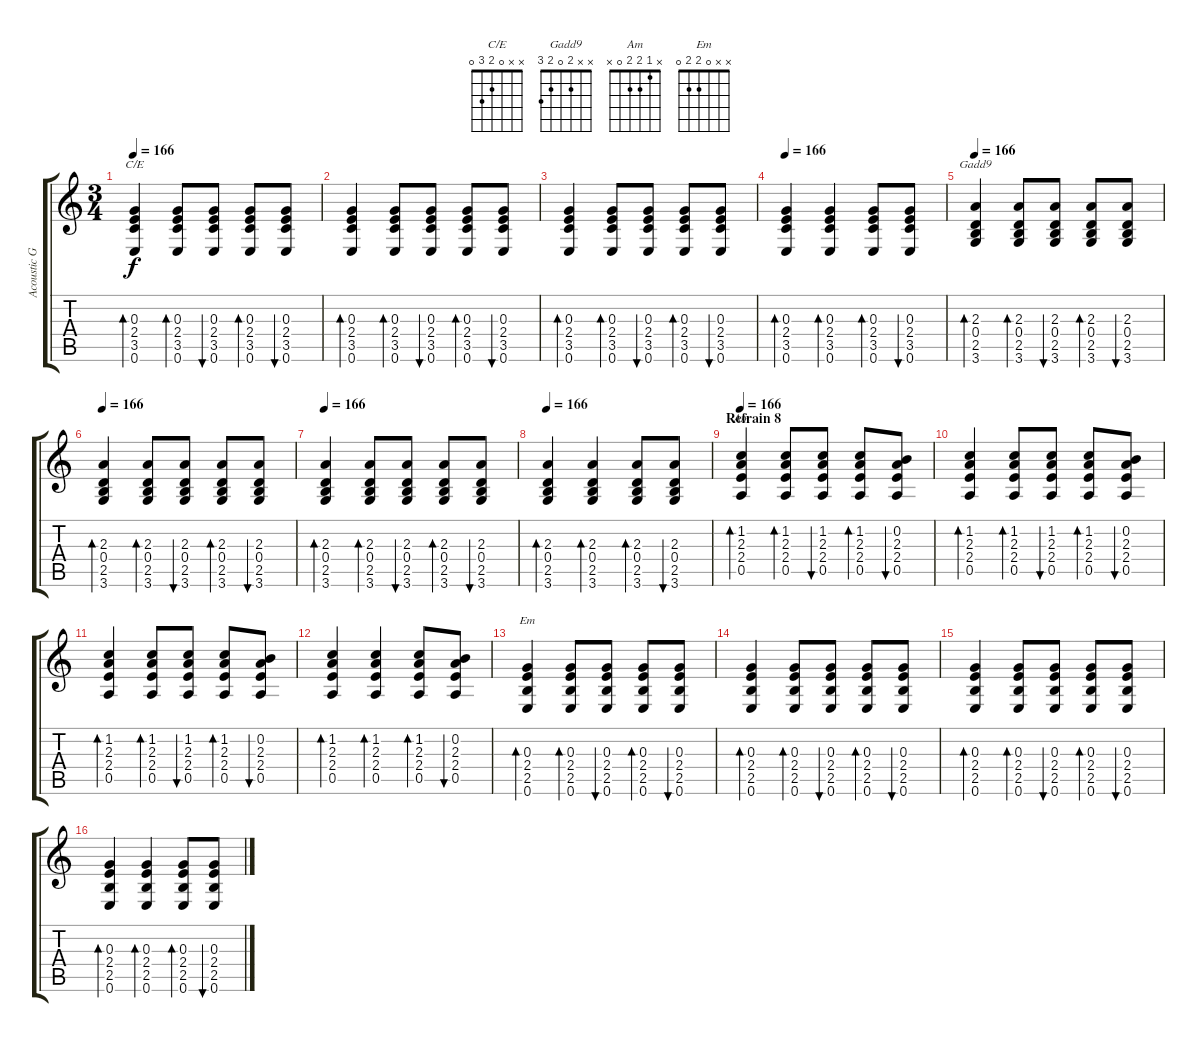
\track ("Acoustic Guitar" "Acoustic G") {instrument acousticguitarsteel}
\staff {score tabs}
\tuning (E4 B3 G3 D3 A2 E2) {hide}
\chord ("C/E" x x 0 2 3 0)
\chord ("Gadd9" x x 2 0 2 3)
\chord ("Am" x 1 2 2 0 x)
\chord ("Em" x x 0 2 2 0)
\ts (3 4)
\tempo 166
\clef g2
\ks c
(0.3 2.4 3.5 0.6).4{bd 30 ch "C/E" dy f} (0.3 2.4 3.5 0.6).8{bd 30} (0.3 2.4 3.5 0.6).8{bu 30} (0.3 2.4 3.5 0.6).8{bd 30} (0.3 2.4 3.5 0.6).8{bu 30} |
(0.3 2.4 3.5 0.6).4{bd 30} (0.3 2.4 3.5 0.6).8{bd 30} (0.3 2.4 3.5 0.6).8{bu 30} (0.3 2.4 3.5 0.6).8{bd 30} (0.3 2.4 3.5 0.6).8{bu 30} |
(0.3 2.4 3.5 0.6).4{bd 30} (0.3 2.4 3.5 0.6).8{bd 30} (0.3 2.4 3.5 0.6).8{bu 30} (0.3 2.4 3.5 0.6).8{bd 30} (0.3 2.4 3.5 0.6).8{bu 30} |
\tempo 166
(0.3 2.4 3.5 0.6).4{bd 30} (0.3 2.4 3.5 0.6).4{bd 30} (0.3 2.4 3.5 0.6).8{bd 30} (0.3 2.4 3.5 0.6).8{bu 30} |
\tempo 166
(2.3 0.4 2.5 3.6).4{bd 30 ch "Gadd9"} (2.3 0.4 2.5 3.6).8{bd 30} (2.3 0.4 2.5 3.6).8{bu 30} (2.3 0.4 2.5 3.6).8{bd 30} (2.3 0.4 2.5 3.6).8{bu 30} |
\tempo 166
(2.3 0.4 2.5 3.6).4{bd 30} (2.3 0.4 2.5 3.6).8{bd 30} (2.3 0.4 2.5 3.6).8{bu 30} (2.3 0.4 2.5 3.6).8{bd 30} (2.3 0.4 2.5 3.6).8{bu 30} |
\tempo 166
(2.3 0.4 2.5 3.6).4{bd 30} (2.3 0.4 2.5 3.6).8{bd 30} (2.3 0.4 2.5 3.6).8{bu 30} (2.3 0.4 2.5 3.6).8{bd 30} (2.3 0.4 2.5 3.6).8{bu 30} |
\tempo 166
(2.3 0.4 2.5 3.6).4{bd 30} (2.3 0.4 2.5 3.6).4{bd 30} (2.3 0.4 2.5 3.6).8{bd 30} (2.3 0.4 2.5 3.6).8{bu 30} |
\section ("" "Refrain 8")
\tempo 166
(1.2 2.3 2.4 0.5).4{bd 60 ch "Am"} (1.2 2.3 2.4 0.5).8{bd 30} (1.2 2.3 2.4 0.5).8{bu 30} (1.2 2.3 2.4 0.5).8{bd 30} (0.2 2.3 2.4 0.5).8{bu 30} |
(1.2 2.3 2.4 0.5).4{bd 60} (1.2 2.3 2.4 0.5).8{bd 30} (1.2 2.3 2.4 0.5).8{bu 30} (1.2 2.3 2.4 0.5).8{bd 30} (0.2 2.3 2.4 0.5).8{bu 30} |
(1.2 2.3 2.4 0.5).4{bd 60} (1.2 2.3 2.4 0.5).8{bd 30} (1.2 2.3 2.4 0.5).8{bu 30} (1.2 2.3 2.4 0.5).8{bd 30} (0.2 2.3 2.4 0.5).8{bu 30} |
(1.2 2.3 2.4 0.5).4{bd 60} (1.2 2.3 2.4 0.5).4{bd 30} (1.2 2.3 2.4 0.5).8{bd 30} (0.2 2.3 2.4 0.5).8{bu 30} |
(0.3 2.4 2.5 0.6).4{bd 30 ch "Em"} (0.3 2.4 2.5 0.6).8{bd 30} (0.3 2.4 2.5 0.6).8{bu 30} (0.3 2.4 2.5 0.6).8{bd 30} (0.3 2.4 2.5 0.6).8{bu 30} |
(0.3 2.4 2.5 0.6).4{bd 30} (0.3 2.4 2.5 0.6).8{bd 30} (0.3 2.4 2.5 0.6).8{bu 30} (0.3 2.4 2.5 0.6).8{bd 30} (0.3 2.4 2.5 0.6).8{bu 30} |
(0.3 2.4 2.5 0.6).4{bd 30} (0.3 2.4 2.5 0.6).8{bd 30} (0.3 2.4 2.5 0.6).8{bu 30} (0.3 2.4 2.5 0.6).8{bd 30} (0.3 2.4 2.5 0.6).8{bu 30} |
(0.3 2.4 2.5 0.6).4{bd 30} (0.3 2.4 2.5 0.6).4{bd 30} (0.3 2.4 2.5 0.6).8{bd 30} (0.3 2.4 2.5 0.6).8{bu 30}
